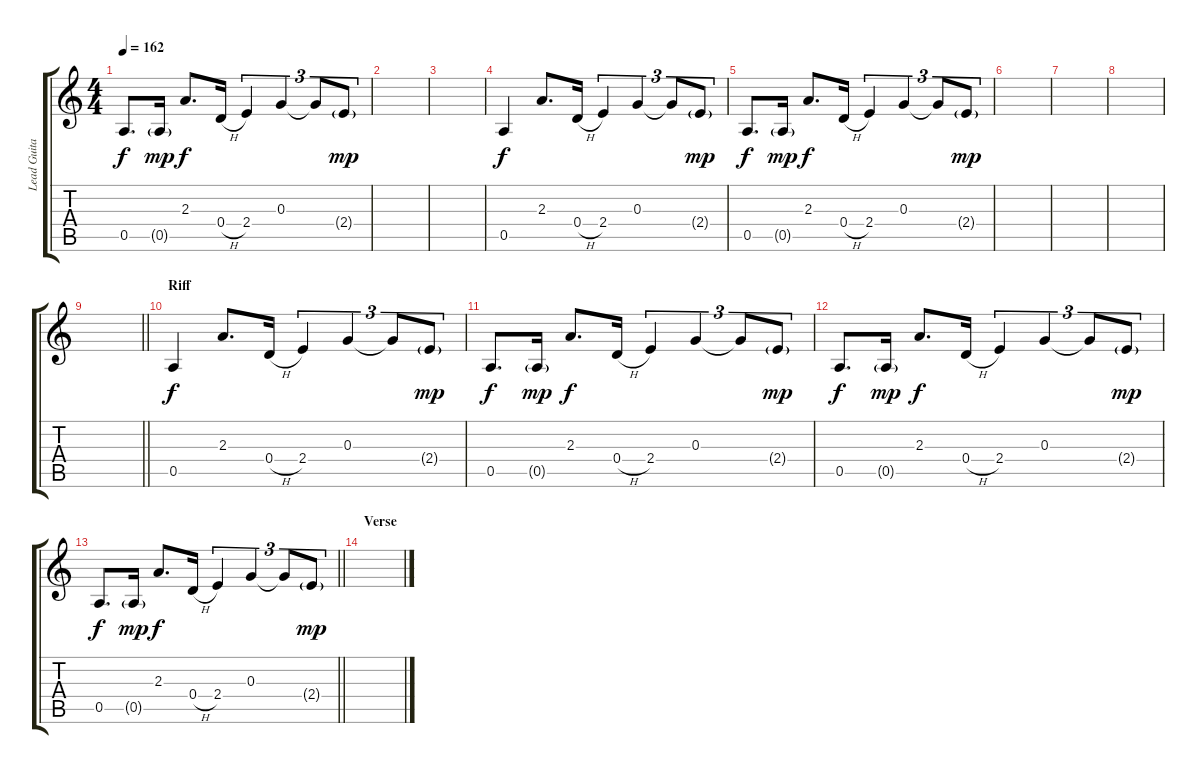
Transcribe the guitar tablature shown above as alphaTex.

\track ("Lead Guitar (Overdub)" "Lead Guita") {instrument distortionguitar}
\staff {score tabs}
\tuning (E4 B3 G3 D3 A2 E2) {hide}
\ts (4 4)
\tempo 162
\clef g2
\ks c
0.5.8{d dy f} 0.5{g}.16{dy mp} 2.3.8{d dy f} 0.4{h}.16 2.4.4{tu (3 2)} 0.3.4{tu (3 2)} 0.3{t}.8{tu (3 2)} 2.4{g}.8{tu (3 2) dy mp} |
|
|
0.5.4{dy f} 2.3.8{d} 0.4{h}.16 2.4.4{tu (3 2)} 0.3.4{tu (3 2)} 0.3{t}.8{tu (3 2)} 2.4{g}.8{tu (3 2) dy mp} |
0.5.8{d dy f} 0.5{g}.16{dy mp} 2.3.8{d dy f} 0.4{h}.16 2.4.4{tu (3 2)} 0.3.4{tu (3 2)} 0.3{t}.8{tu (3 2)} 2.4{g}.8{tu (3 2) dy mp} |
|
|
|
\barLineRight lightlight
|
\section ("" "Riff")
0.5.4{dy f} 2.3.8{d} 0.4{h}.16 2.4.4{tu (3 2)} 0.3.4{tu (3 2)} 0.3{t}.8{tu (3 2)} 2.4{g}.8{tu (3 2) dy mp} |
0.5.8{d dy f} 0.5{g}.16{dy mp} 2.3.8{d dy f} 0.4{h}.16 2.4.4{tu (3 2)} 0.3.4{tu (3 2)} 0.3{t}.8{tu (3 2)} 2.4{g}.8{tu (3 2) dy mp} |
0.5.8{d dy f} 0.5{g}.16{dy mp} 2.3.8{d dy f} 0.4{h}.16 2.4.4{tu (3 2)} 0.3.4{tu (3 2)} 0.3{t}.8{tu (3 2)} 2.4{g}.8{tu (3 2) dy mp} |
\barLineRight lightlight
0.5.8{d dy f} 0.5{g}.16{dy mp} 2.3.8{d dy f} 0.4{h}.16 2.4.4{tu (3 2)} 0.3.4{tu (3 2)} 0.3{t}.8{tu (3 2)} 2.4{g}.8{tu (3 2) dy mp} |
\section ("" "Verse")
